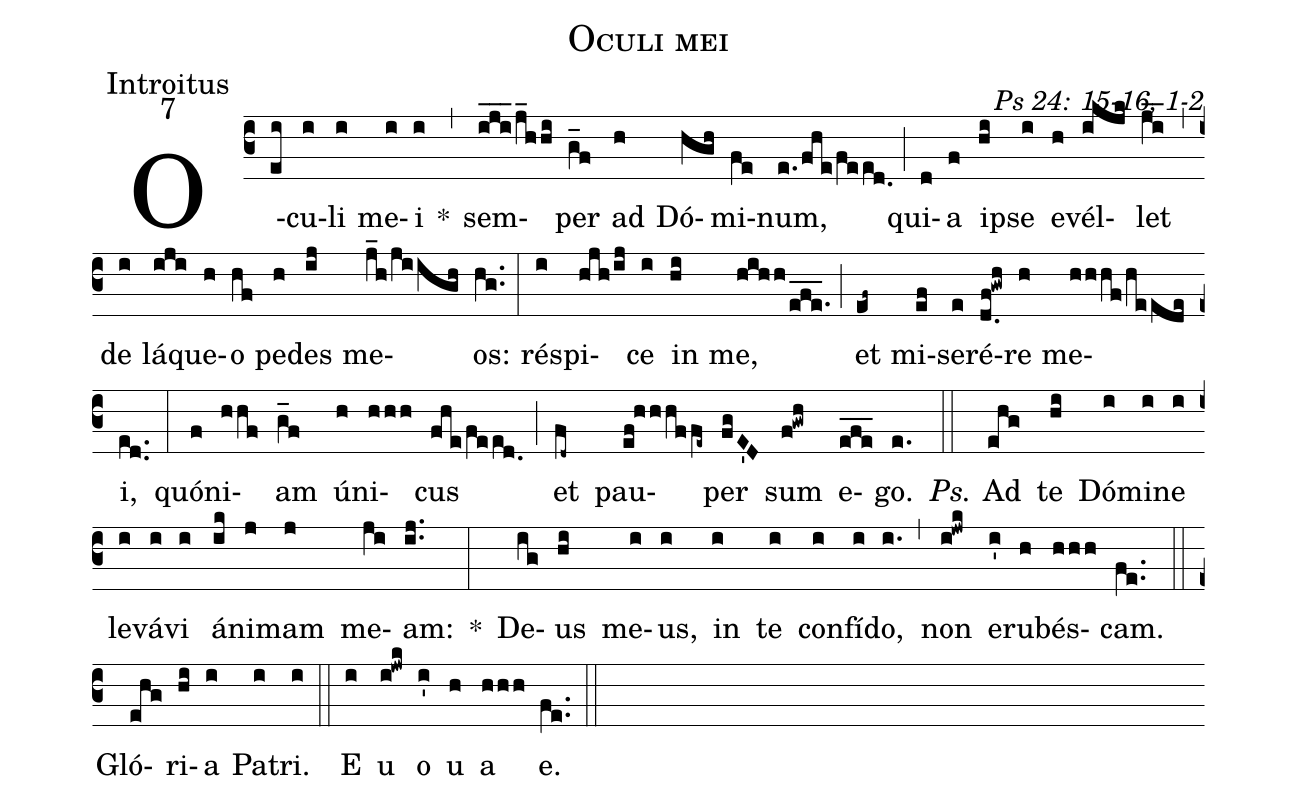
name: Oculi mei;
office-part: Introitus;
mode: 7;
commentary: Ps 24: 15-16, 1-2;
%%
(c3) O(ei)cu(i)li(i) me(i)i(i) *(,) sem(i_j_i_2/j_hhi)per(g_f) ad(h) Dó(hgh)mi(fe)num,(e./fhe/feed.0) (;) qui(d)a(f) ip(hi)se(i) e(h)vél(ikjk)let(ji__) (,) de(i) lá(iji)que(h)o(hf) pe(h)des(ij) me(j_h/jiigh)os:(hg..) (:)
ré(i)spi(hjh/ij)ce(i) in(hi) me,(hihh/efe.___) (;) et(ef~) mi(ef)se(e)ré(d.0f!gwh)re(h) me(hhhf/heede)i,(ed..) (:)
quón(f)i(hhf)am(g_f) ú(h)ni(hhh)cus(fhe/feed.0) (;) et(fd~) pau(ef!hhhffe~)per(fgE'D) sum(f!gwh) e(efe___)go.(e.) (::)
<i>Ps.</i> Ad(ehg) te(hi) Dó(i)mi(i)ne(i) le(i)vá(i)vi(i) á(ik)ni(j)mam(j) me(ji)am:(ij..) *(:)
De(ig)us(hi) me(i)us,(i) in(i) te(i) con(i)fí(i)do,(i.) (,) non(i!jwk) e(i')ru(h)bés(hhh)cam.(fe..) (::)
Gló(ehg)ri(hi)a(i) Pa(i)tri.(i) (::)
<eu>E(i) u(i!jwk) o(i') u(h) a(hhh) e.</eu>(fe..) (::)
